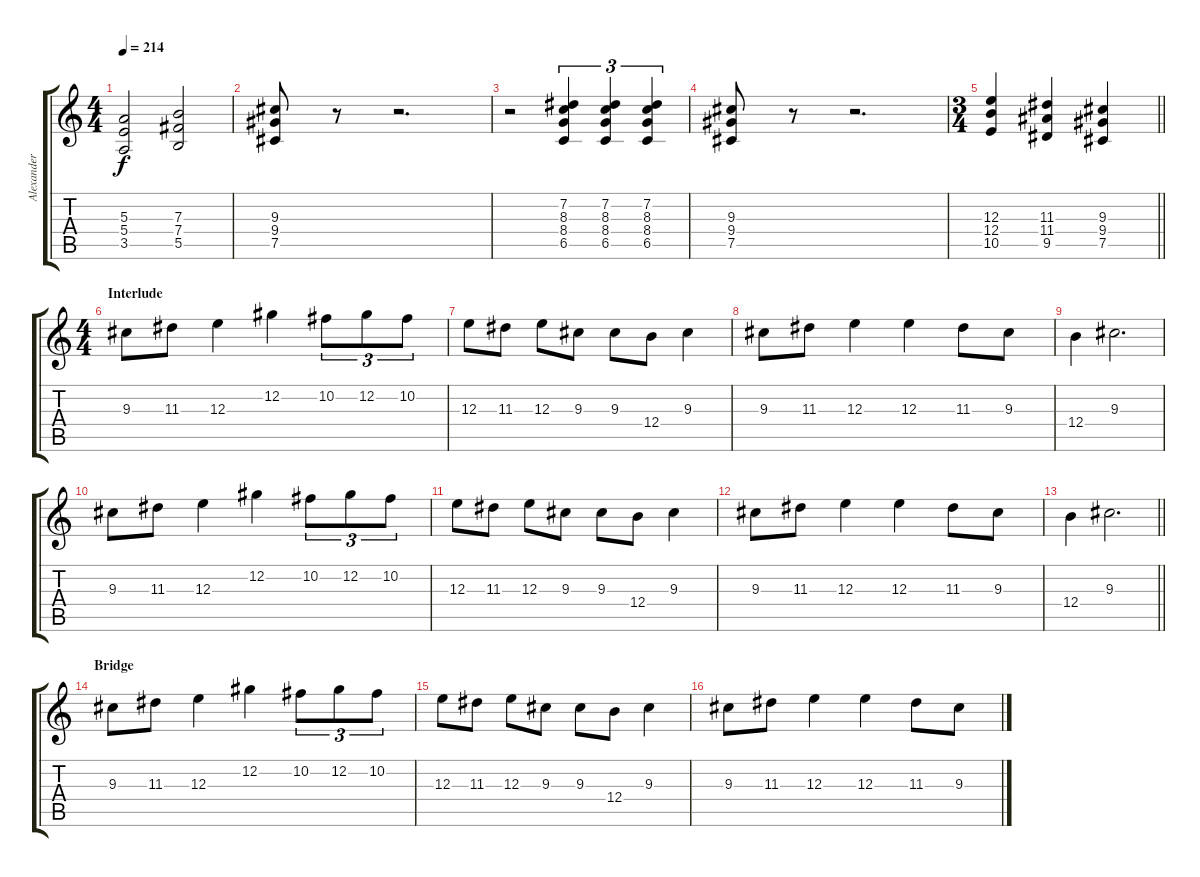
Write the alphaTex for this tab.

\track ("Alexander Kuoppala" "Alexander ") {instrument distortionguitar}
\staff {score tabs}
\tuning (Db4 Ab3 E3 B2 Gb2 Db2) {hide}
\ts (4 4)
\tempo 214
\clef g2
\ks c
(5.3 5.4 3.5).2{dy f} (7.3 7.4 5.5).2 |
(9.3 9.4 7.5).8 r.8 r.2{d} |
r.2 (7.2 8.3 8.4 6.5).4{tu (3 2)} (7.2 8.3 8.4 6.5).4{tu (3 2)} (7.2 8.3 8.4 6.5).4{tu (3 2)} |
(9.3 9.4 7.5).8 r.8 r.2{d} |
\ts (3 4)
\barLineRight lightlight
(12.3 12.4 10.5).4 (11.3 11.4 9.5).4 (9.3 9.4 7.5).4 |
\ts (4 4)
\section ("" "Interlude")
9.3.8 11.3.8 12.3.4 12.2.4 10.2.8{tu (3 2)} 12.2.8{tu (3 2)} 10.2.8{tu (3 2)} |
12.3.8 11.3.8 12.3.8 9.3.8 9.3.8 12.4.8 9.3.4 |
9.3.8 11.3.8 12.3.4 12.3.4 11.3.8 9.3.8 |
12.4.4 9.3.2{d} |
9.3.8 11.3.8 12.3.4 12.2.4 10.2.8{tu (3 2)} 12.2.8{tu (3 2)} 10.2.8{tu (3 2)} |
12.3.8 11.3.8 12.3.8 9.3.8 9.3.8 12.4.8 9.3.4 |
9.3.8 11.3.8 12.3.4 12.3.4 11.3.8 9.3.8 |
\barLineRight lightlight
12.4.4 9.3.2{d} |
\section ("" "Bridge")
9.3.8 11.3.8 12.3.4 12.2.4 10.2.8{tu (3 2)} 12.2.8{tu (3 2)} 10.2.8{tu (3 2)} |
12.3.8 11.3.8 12.3.8 9.3.8 9.3.8 12.4.8 9.3.4 |
9.3.8 11.3.8 12.3.4 12.3.4 11.3.8 9.3.8
